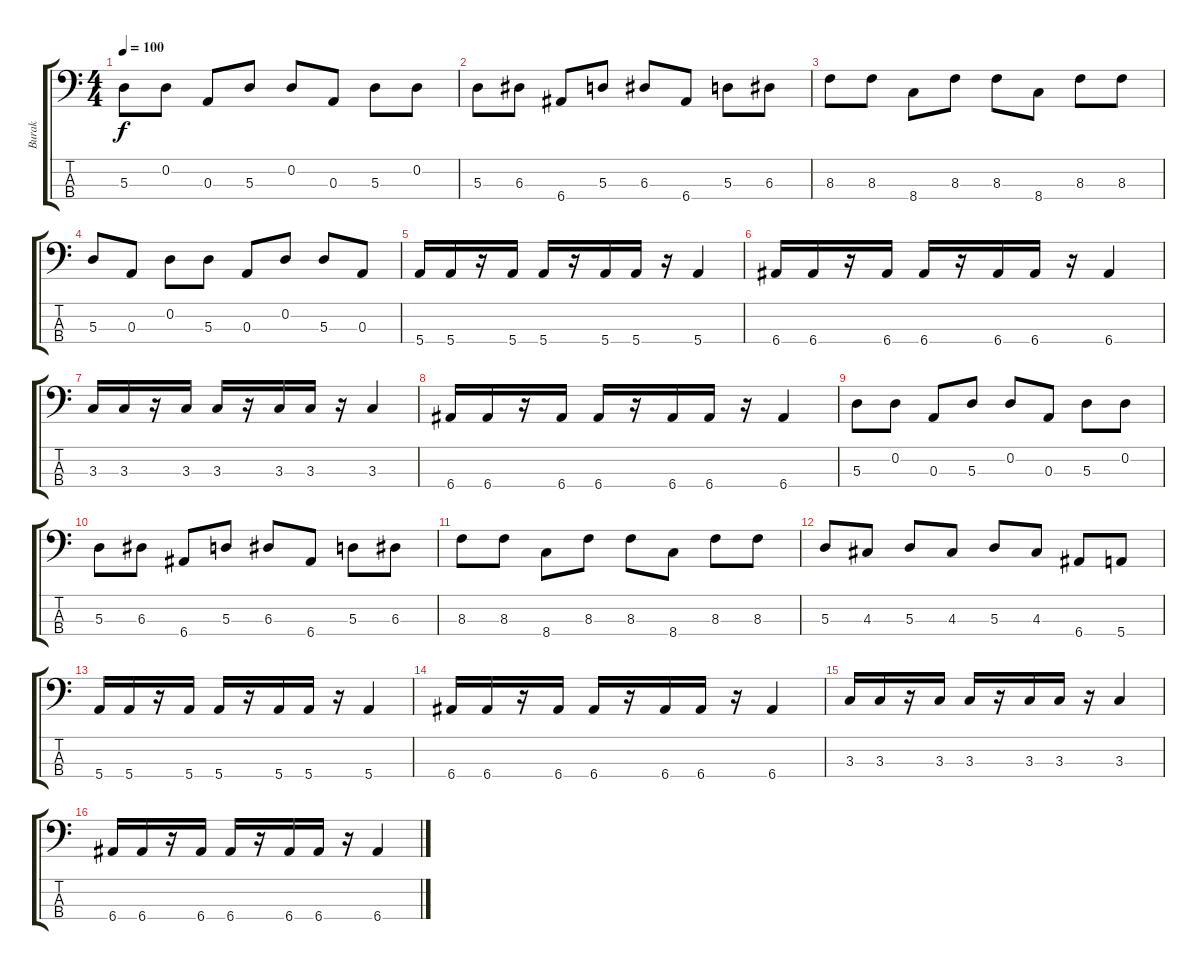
\track ("Burak" "Burak") {instrument electricbassfinger bank 1}
\staff {score tabs}
\tuning (G2 D2 A1 E1) {hide}
\ts (4 4)
\tempo 100
\clef f4
\ks c
5.3.8{dy f} 0.2.8 0.3.8 5.3.8 0.2.8 0.3.8 5.3.8 0.2.8 |
5.3.8 6.3.8 6.4.8 5.3.8 6.3.8 6.4.8 5.3.8 6.3.8 |
8.3.8 8.3.8 8.4.8 8.3.8 8.3.8 8.4.8 8.3.8 8.3.8 |
5.3.8 0.3.8 0.2.8 5.3.8 0.3.8 0.2.8 5.3.8 0.3.8 |
5.4.16 5.4.16 r.16 5.4.16 5.4.16 r.16 5.4.16 5.4.16 r.16 5.4.4 |
6.4.16 6.4.16 r.16 6.4.16 6.4.16 r.16 6.4.16 6.4.16 r.16 6.4.4 |
3.3.16 3.3.16 r.16 3.3.16 3.3.16 r.16 3.3.16 3.3.16 r.16 3.3.4 |
6.4.16 6.4.16 r.16 6.4.16 6.4.16 r.16 6.4.16 6.4.16 r.16 6.4.4 |
5.3.8 0.2.8 0.3.8 5.3.8 0.2.8 0.3.8 5.3.8 0.2.8 |
5.3.8 6.3.8 6.4.8 5.3.8 6.3.8 6.4.8 5.3.8 6.3.8 |
8.3.8 8.3.8 8.4.8 8.3.8 8.3.8 8.4.8 8.3.8 8.3.8 |
5.3.8 4.3.8 5.3.8 4.3.8 5.3.8 4.3.8 6.4.8 5.4.8 |
5.4.16 5.4.16 r.16 5.4.16 5.4.16 r.16 5.4.16 5.4.16 r.16 5.4.4 |
6.4.16 6.4.16 r.16 6.4.16 6.4.16 r.16 6.4.16 6.4.16 r.16 6.4.4 |
3.3.16 3.3.16 r.16 3.3.16 3.3.16 r.16 3.3.16 3.3.16 r.16 3.3.4 |
6.4.16 6.4.16 r.16 6.4.16 6.4.16 r.16 6.4.16 6.4.16 r.16 6.4.4
